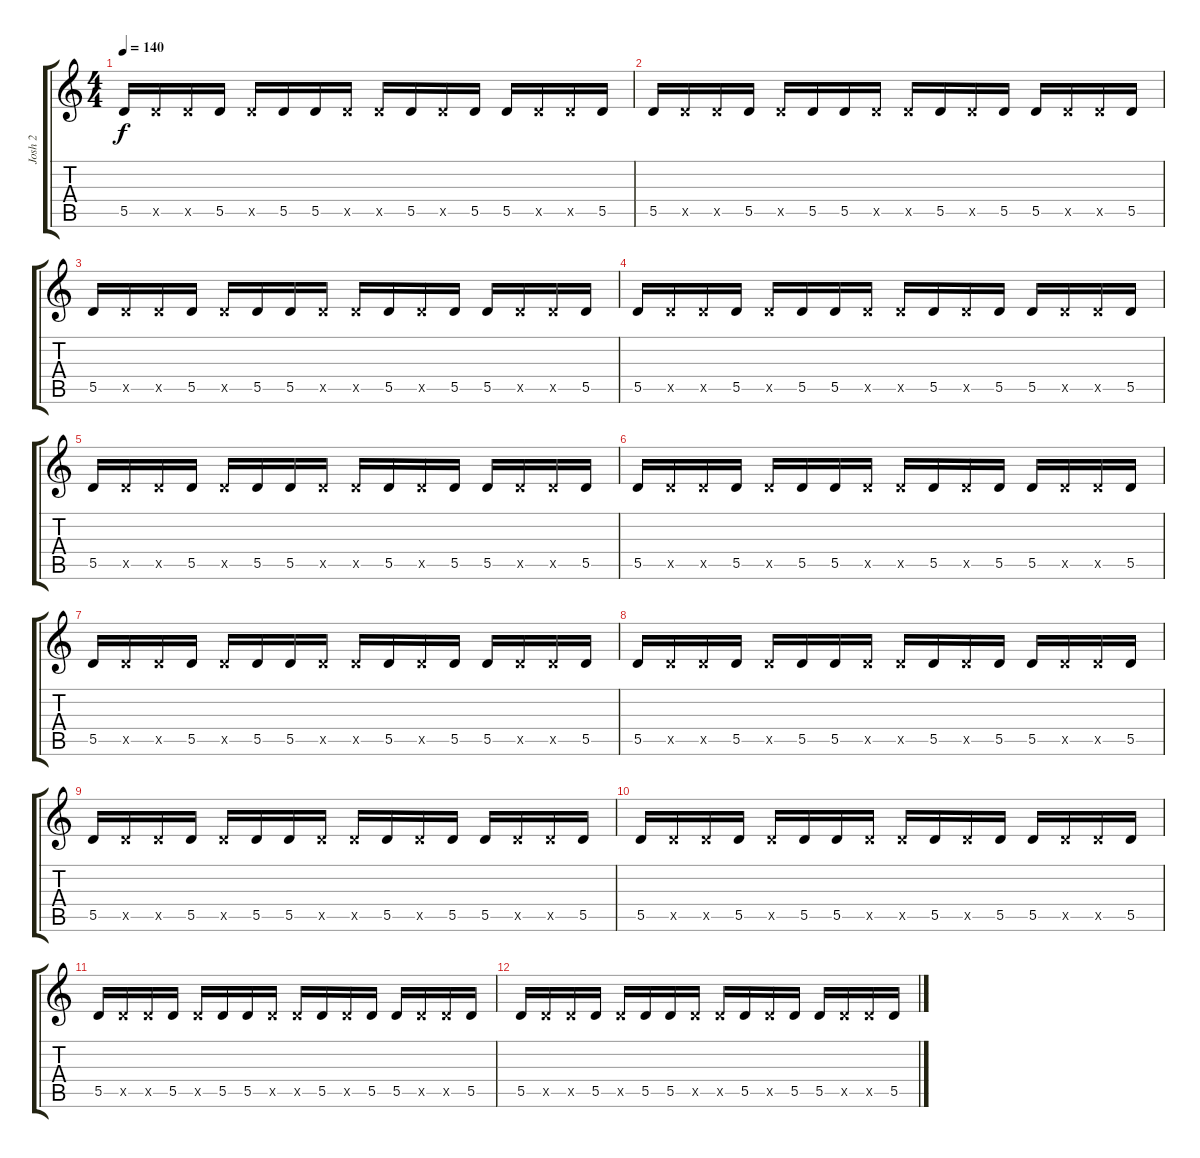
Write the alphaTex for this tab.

\track ("Josh 2" "Josh 2") {instrument electricguitarclean}
\staff {score tabs}
\tuning (E4 B3 G3 D3 A2 E2) {hide}
\ts (4 4)
\tempo 140
\clef g2
\ks c
5.5.16{dy f} 5.5{x}.16 5.5{x}.16 5.5.16 5.5{x}.16 5.5.16 5.5.16 5.5{x}.16 5.5{x}.16 5.5.16 5.5{x}.16 5.5.16 5.5.16 5.5{x}.16 5.5{x}.16 5.5.16 |
5.5.16 5.5{x}.16 5.5{x}.16 5.5.16 5.5{x}.16 5.5.16 5.5.16 5.5{x}.16 5.5{x}.16 5.5.16 5.5{x}.16 5.5.16 5.5.16 5.5{x}.16 5.5{x}.16 5.5.16 |
5.5.16 5.5{x}.16 5.5{x}.16 5.5.16 5.5{x}.16 5.5.16 5.5.16 5.5{x}.16 5.5{x}.16 5.5.16 5.5{x}.16 5.5.16 5.5.16 5.5{x}.16 5.5{x}.16 5.5.16 |
5.5.16 5.5{x}.16 5.5{x}.16 5.5.16 5.5{x}.16 5.5.16 5.5.16 5.5{x}.16 5.5{x}.16 5.5.16 5.5{x}.16 5.5.16 5.5.16 5.5{x}.16 5.5{x}.16 5.5.16 |
5.5.16 5.5{x}.16 5.5{x}.16 5.5.16 5.5{x}.16 5.5.16 5.5.16 5.5{x}.16 5.5{x}.16 5.5.16 5.5{x}.16 5.5.16 5.5.16 5.5{x}.16 5.5{x}.16 5.5.16 |
5.5.16 5.5{x}.16 5.5{x}.16 5.5.16 5.5{x}.16 5.5.16 5.5.16 5.5{x}.16 5.5{x}.16 5.5.16 5.5{x}.16 5.5.16 5.5.16 5.5{x}.16 5.5{x}.16 5.5.16 |
5.5.16 5.5{x}.16 5.5{x}.16 5.5.16 5.5{x}.16 5.5.16 5.5.16 5.5{x}.16 5.5{x}.16 5.5.16 5.5{x}.16 5.5.16 5.5.16 5.5{x}.16 5.5{x}.16 5.5.16 |
5.5.16 5.5{x}.16 5.5{x}.16 5.5.16 5.5{x}.16 5.5.16 5.5.16 5.5{x}.16 5.5{x}.16 5.5.16 5.5{x}.16 5.5.16 5.5.16 5.5{x}.16 5.5{x}.16 5.5.16 |
5.5.16 5.5{x}.16 5.5{x}.16 5.5.16 5.5{x}.16 5.5.16 5.5.16 5.5{x}.16 5.5{x}.16 5.5.16 5.5{x}.16 5.5.16 5.5.16 5.5{x}.16 5.5{x}.16 5.5.16 |
5.5.16 5.5{x}.16 5.5{x}.16 5.5.16 5.5{x}.16 5.5.16 5.5.16 5.5{x}.16 5.5{x}.16 5.5.16 5.5{x}.16 5.5.16 5.5.16 5.5{x}.16 5.5{x}.16 5.5.16 |
5.5.16 5.5{x}.16 5.5{x}.16 5.5.16 5.5{x}.16 5.5.16 5.5.16 5.5{x}.16 5.5{x}.16 5.5.16 5.5{x}.16 5.5.16 5.5.16 5.5{x}.16 5.5{x}.16 5.5.16 |
5.5.16 5.5{x}.16 5.5{x}.16 5.5.16 5.5{x}.16 5.5.16 5.5.16 5.5{x}.16 5.5{x}.16 5.5.16 5.5{x}.16 5.5.16 5.5.16 5.5{x}.16 5.5{x}.16 5.5.16
